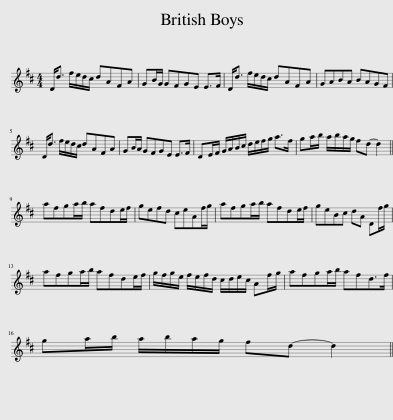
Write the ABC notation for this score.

X:1
L:1/8
M:4/4
I:linebreak $
K:D
V:1 treble
V:1
 D<d f/e/d/c/ dAFA | GB/G/ GFGE E>F | D<d f/e/d/c/ dAFA | GABA BAGF |$ D<d f/e/d/c/ dAFA | %5
 GB/A/ GFGE E>F | DE/F/ G/A/B/c/ d/e/f/g/ a>f | ga/b/ a/b/a/g/ fd- d2 ||$ afga/b/ afde/f/ | gefd ceAf/g/ | %10
 afga/b/ afde/f/ | geBc dA Df/g/ |$ afga/b/ afde/f/ | g/f/g/e/ f/e/f/d/ c/d/e/c/ Af/g/ | afga/b/ afd>f |$ %15
 ga/b/ a/b/a/g/ fd- d2 || %16
